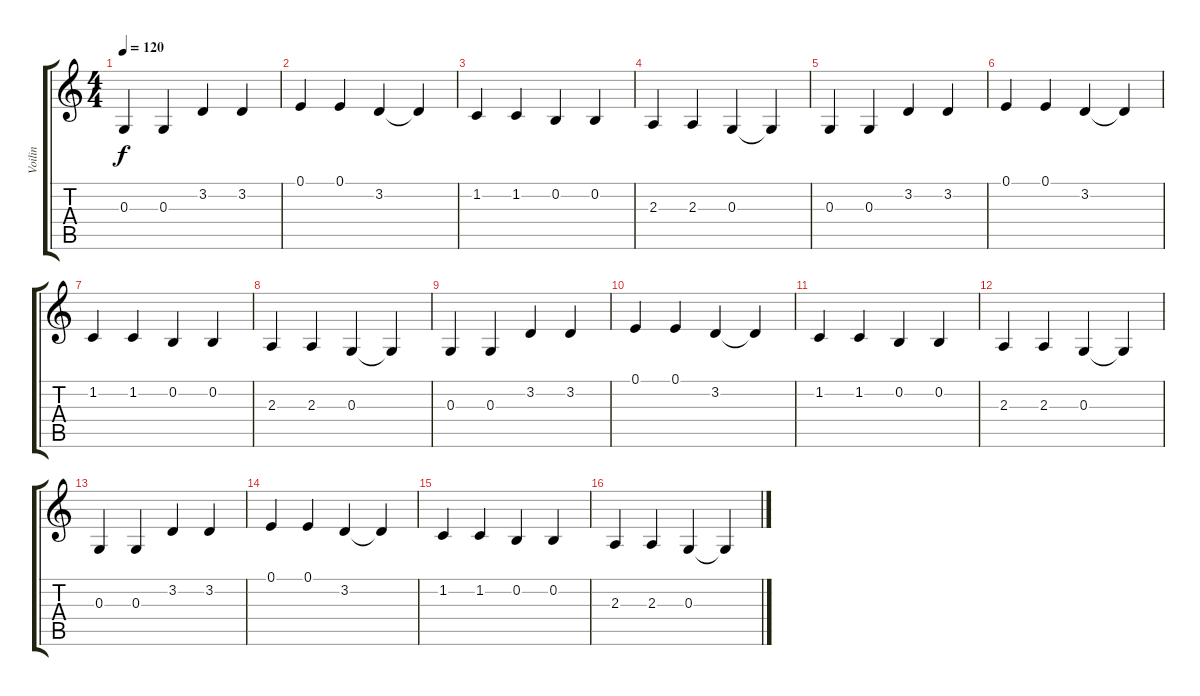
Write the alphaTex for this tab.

\track ("Voilin" "Voilin") {instrument violin}
\staff {score tabs}
\tuning (E4 B3 G3 D3 A2 E2) {hide}
\ts (4 4)
\tempo 120
\clef g2
\ks c
0.3.4{dy f} 0.3.4 3.2.4 3.2.4 |
0.1.4 0.1.4 3.2.4 3.2{t}.4 |
1.2.4 1.2.4 0.2.4 0.2.4 |
2.3.4 2.3.4 0.3.4 0.3{t}.4 |
0.3.4 0.3.4 3.2.4 3.2.4 |
0.1.4 0.1.4 3.2.4 3.2{t}.4 |
1.2.4 1.2.4 0.2.4 0.2.4 |
2.3.4 2.3.4 0.3.4 0.3{t}.4 |
0.3.4 0.3.4 3.2.4 3.2.4 |
0.1.4 0.1.4 3.2.4 3.2{t}.4 |
1.2.4 1.2.4 0.2.4 0.2.4 |
2.3.4 2.3.4 0.3.4 0.3{t}.4 |
0.3.4 0.3.4 3.2.4 3.2.4 |
0.1.4 0.1.4 3.2.4 3.2{t}.4 |
1.2.4 1.2.4 0.2.4 0.2.4 |
2.3.4 2.3.4 0.3.4 0.3{t}.4
